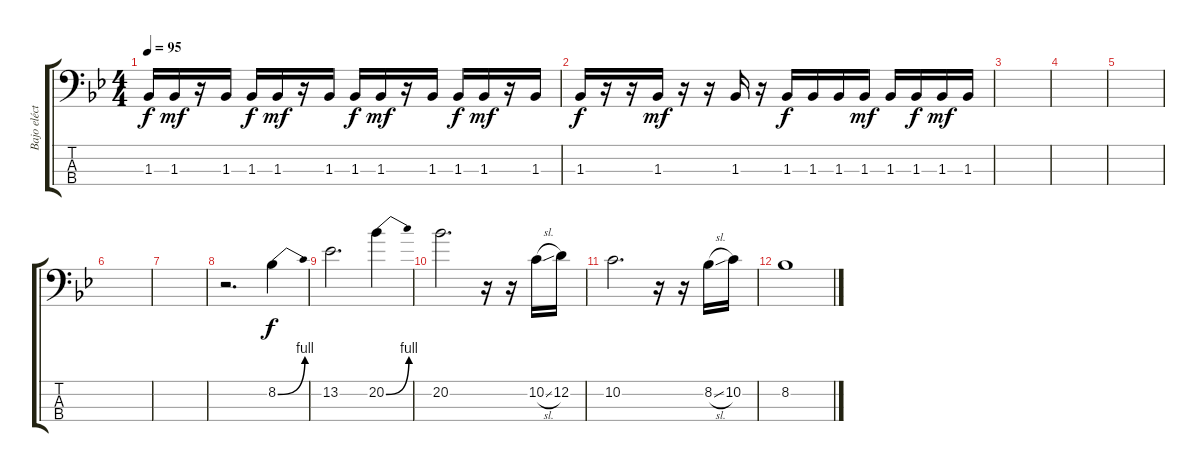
\track ("Bajo eléctrico" "Bajo eléct") {instrument electricbasspick}
\staff {score tabs}
\tuning (G2 D2 A1 E1) {hide}
\ts (4 4)
\tempo 95
\clef f4
\ks bb
1.3.16{dy f} 1.3.16{dy mf} r.16 1.3.16 1.3.16{dy f} 1.3.16{dy mf} r.16 1.3.16 1.3.16{dy f} 1.3.16{dy mf} r.16 1.3.16 1.3.16{dy f} 1.3.16{dy mf} r.16 1.3.16 |
1.3.16{dy f} r.16 r.16 1.3.16{dy mf} r.16 r.16 1.3.16 r.16 1.3.16{dy f} 1.3.16 1.3.16 1.3.16{dy mf} 1.3.16 1.3.16{dy f} 1.3.16{dy mf} 1.3.16 |
|
|
|
|
|
r.2{d} 8.2{be (bend 0 0 60 4)}.4{dy f} |
13.2.2{d} 20.2{be (bend 0 0 60 4)}.4 |
20.2.2{d} r.16 r.16 10.2{sl}.16 12.2.16 |
10.2.2{d} r.16 r.16 8.2{sl}.16 10.2.16 |
8.2.1
